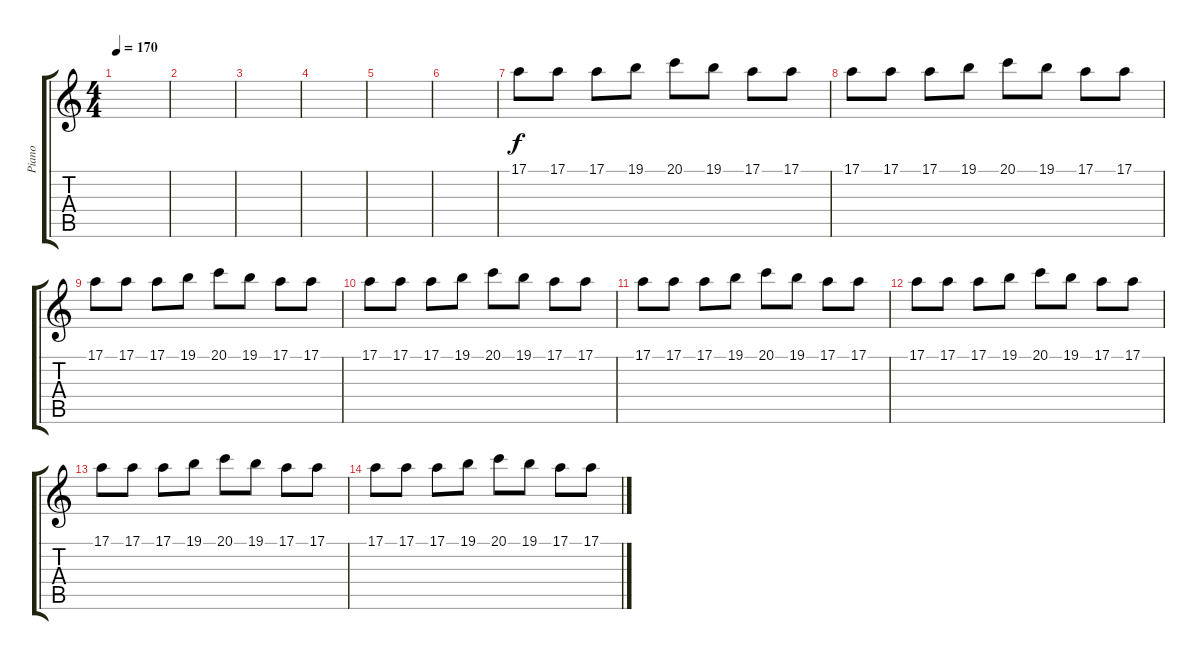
\track ("Piano" "Piano") {instrument acousticgrandpiano}
\staff {score tabs}
\tuning (E4 B3 G3 D3 A2 E2) {hide}
\ts (4 4)
\tempo 170
\clef g2
\ks c
|
|
|
|
|
|
17.1.8{volume 14} 17.1.8 17.1.8 19.1.8 20.1.8 19.1.8 17.1.8 17.1.8 |
17.1.8 17.1.8 17.1.8 19.1.8 20.1.8 19.1.8 17.1.8 17.1.8 |
17.1.8 17.1.8 17.1.8 19.1.8 20.1.8 19.1.8 17.1.8 17.1.8 |
17.1.8 17.1.8 17.1.8 19.1.8 20.1.8 19.1.8 17.1.8 17.1.8 |
17.1.8 17.1.8 17.1.8 19.1.8 20.1.8 19.1.8 17.1.8 17.1.8 |
17.1.8 17.1.8 17.1.8 19.1.8 20.1.8 19.1.8 17.1.8 17.1.8 |
17.1.8 17.1.8 17.1.8 19.1.8 20.1.8 19.1.8 17.1.8 17.1.8 |
17.1.8 17.1.8 17.1.8 19.1.8 20.1.8 19.1.8 17.1.8 17.1.8
